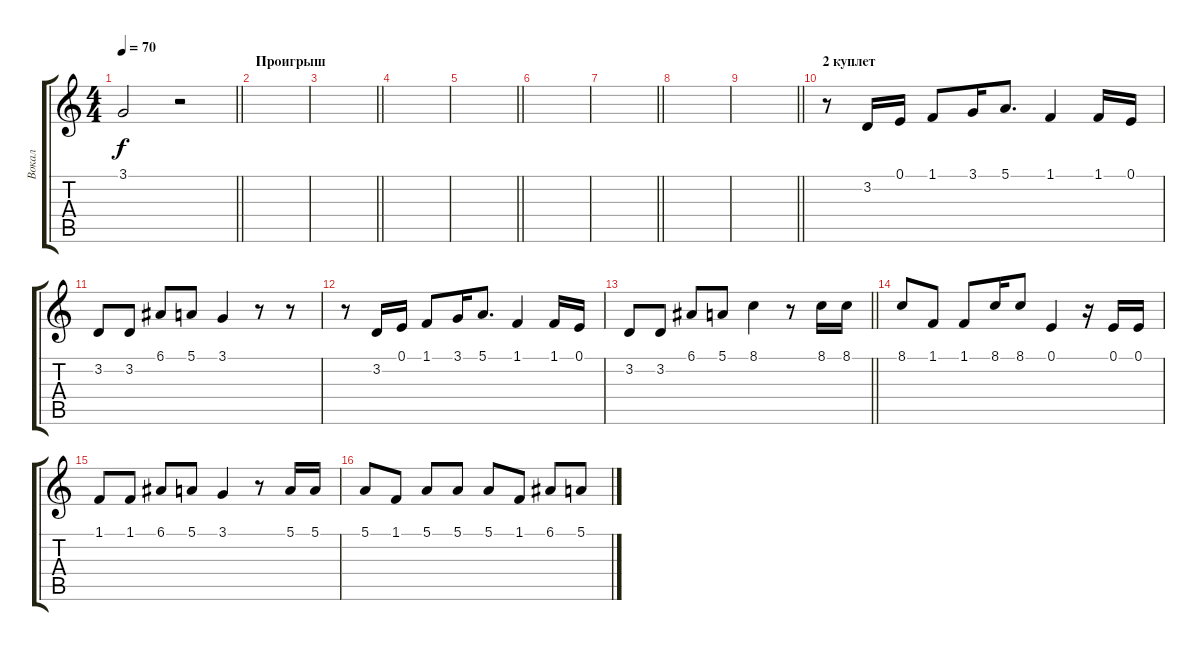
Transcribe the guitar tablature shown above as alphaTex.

\track ("Вокал" "Вокал") {instrument lead6voice}
\staff {score tabs}
\tuning (E4 B3 G3 D3 A2 E2) {hide}
\ts (4 4)
\tempo 70
\clef g2
\barLineRight lightlight
\ks c
3.1.2{dy f} r.2 |
\section ("" "Проигрыш")
|
\barLineRight lightlight
|
|
\barLineRight lightlight
|
|
\barLineRight lightlight
|
|
\barLineRight lightlight
|
\section ("" "2 куплет")
r.8 3.2.16 0.1.16 1.1.8 3.1.16 5.1.8{d} 1.1.4 1.1.16 0.1.16 |
3.2.8 3.2.8 6.1.8 5.1.8 3.1.4 r.8 r.8 |
r.8 3.2.16 0.1.16 1.1.8 3.1.16 5.1.8{d} 1.1.4 1.1.16 0.1.16 |
\barLineRight lightlight
3.2.8 3.2.8 6.1.8 5.1.8 8.1.4 r.8 8.1.16 8.1.16 |
8.1.8 1.1.8 1.1.8 8.1.16 8.1.8 0.1.4 r.16 0.1.16 0.1.16 |
1.1.8 1.1.8 6.1.8 5.1.8 3.1.4 r.8 5.1.16 5.1.16 |
5.1.8 1.1.8 5.1.8 5.1.8 5.1.8 1.1.8 6.1.8 5.1.8
